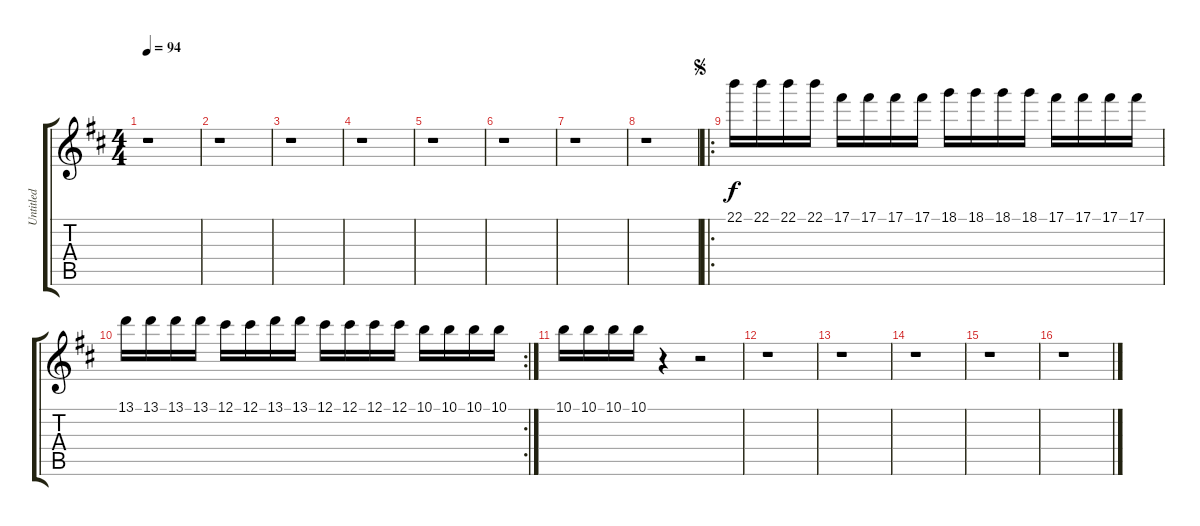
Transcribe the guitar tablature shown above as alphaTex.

\track ("Untitled" "Untitled") {instrument distortionguitar}
\staff {score tabs}
\tuning (Db4 Ab3 E3 B2 Gb2 B1) {hide}
\ts (4 4)
\tempo 94
\clef g2
\ks d
r.1{dy f instrument distortionguitar} |
r.1 |
r.1 |
r.1 |
r.1 |
r.1 |
r.1 |
r.1 |
\ro
\jump segno
22.1.16 22.1.16 22.1.16 22.1.16 17.1.16 17.1.16 17.1.16 17.1.16 18.1.16 18.1.16 18.1.16 18.1.16 17.1.16 17.1.16 17.1.16 17.1.16 |
\rc 2
13.1.16 13.1.16 13.1.16 13.1.16 12.1.16 12.1.16 13.1.16 13.1.16 12.1.16 12.1.16 12.1.16 12.1.16 10.1.16 10.1.16 10.1.16 10.1.16 |
10.1.16 10.1.16 10.1.16 10.1.16 r.4 r.2 |
r.1 |
r.1 |
r.1 |
r.1 |
r.1
